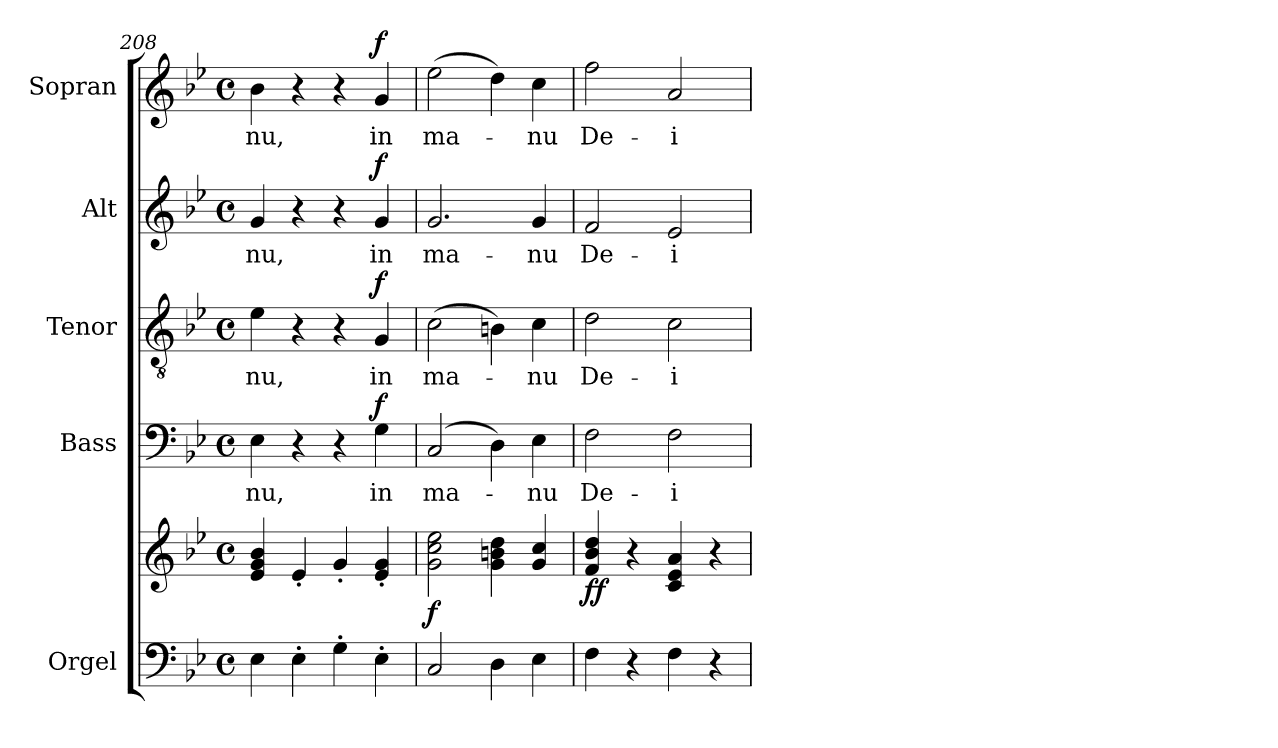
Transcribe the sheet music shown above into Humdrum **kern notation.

**kern	**kern	**dynam	**kern	**text	**dynam	**kern	**text	**dynam	**kern	**text	**dynam	**kern	**text	**dynam
*part5	*part5	*part5	*part4	*part4	*part4	*part3	*part3	*part3	*part2	*part2	*part2	*part1	*part1	*part1
*staff6	*staff5	*staff5/6	*staff4	*staff4	*staff4	*staff3	*staff3	*staff3	*staff2	*staff2	*staff2	*staff1	*staff1	*staff1
*I"Orgel	*	*	*I"Bass	*	*	*I"Tenor	*	*	*I"Alt	*	*	*I"Sopran	*	*
*I'Org.	*	*	*I'B.	*	*	*I'T.	*	*	*I'A.	*	*	*I'S.	*	*
*clefF4	*clefG2	*	*clefF4	*	*	*clefGv2	*	*	*clefG2	*	*	*clefG2	*	*
*k[b-e-]	*k[b-e-]	*	*k[b-e-]	*	*	*k[b-e-]	*	*	*k[b-e-]	*	*	*k[b-e-]	*	*
*B-:	*B-:	*	*B-:	*	*	*B-:	*	*	*B-:	*	*	*B-:	*	*
*M4/4	*M4/4	*	*M4/4	*	*	*M4/4	*	*	*M4/4	*	*	*M4/4	*	*
*met(c)	*met(c)	*	*met(c)	*	*	*met(c)	*	*	*met(c)	*	*	*met(c)	*	*
=208	=208	=208	=208	=208	=208	=208	=208	=208	=208	=208	=208	=208	=208	=208
!	!	!	!	!LO:LY:b	!	!	!LO:LY:b	!	!	!LO:LY:b	!	!	!LO:LY:b	!
4E-\	4e-/ 4g/ 4b-/	.	4E-\	-nu,	.	4e-\	-nu,	.	4g/	-nu,	.	4b-\	-nu,	.
4E-'>\	4e-'</	.	4r	.	.	4r	.	.	4r	.	.	4r	.	.
4G'>\	4g'</	.	4r	.	.	4r	.	.	4r	.	.	4r	.	.
!	!	!	!	!LO:LY:b	!LO:DY:a	!	!LO:LY:b	!LO:DY:a	!	!LO:LY:b	!LO:DY:a	!	!LO:LY:b	!LO:DY:a
4E-'>\	4e-/'< 4g/'<	.	4G\	in	f	4G/	in	f	4g/	in	f	4g/	in	f
=209	=209	=209	=209	=209	=209	=209	=209	=209	=209	=209	=209	=209	=209	=209
!	!	!LO:DY:b	!	!LO:LY:b	!	!	!LO:LY:b	!	!	!LO:LY:b	!	!	!LO:LY:b	!
2C/	2g\ 2cc\ 2ee-\	f	(2C/	ma-	.	(>2c\	ma-	.	2.g/	ma-	.	(>2ee-\	ma-	.
4D\	4g\ 4bn\ 4dd\	.	4D\)	.	.	4Bn\)	.	.	.	.	.	4dd\)	.	.
!	!	!	!	!LO:LY:b	!	!	!LO:LY:b	!	!	!LO:LY:b	!	!	!LO:LY:b	!
4E-\	4g/ 4cc/	.	4E-\	-nu	.	4c\	-nu	.	4g/	-nu	.	4cc\	-nu	.
=210	=210	=210	=210	=210	=210	=210	=210	=210	=210	=210	=210	=210	=210	=210
!	!	!LO:DY:b	!	!LO:LY:b	!	!	!LO:LY:b	!	!	!LO:LY:b	!	!	!LO:LY:b	!
4F\	4f/ 4b-/ 4dd/	ff	2F\	De-	.	2d\	De-	.	2f/	De-	.	2ff\	De-	.
4r	4r	.	.	.	.	.	.	.	.	.	.	.	.	.
!	!	!	!	!LO:LY:b	!	!	!LO:LY:b	!	!	!LO:LY:b	!	!	!LO:LY:b	!
4F\	4c/ 4e-/ 4a/	.	2F\	-i	.	2c\	-i	.	2e-/	-i	.	2a/	-i	.
4r	4r	.	.	.	.	.	.	.	.	.	.	.	.	.
=	=	=	=	=	=	=	=	=	=	=	=	=	=	=
*-	*-	*-	*-	*-	*-	*-	*-	*-	*-	*-	*-	*-	*-	*-
